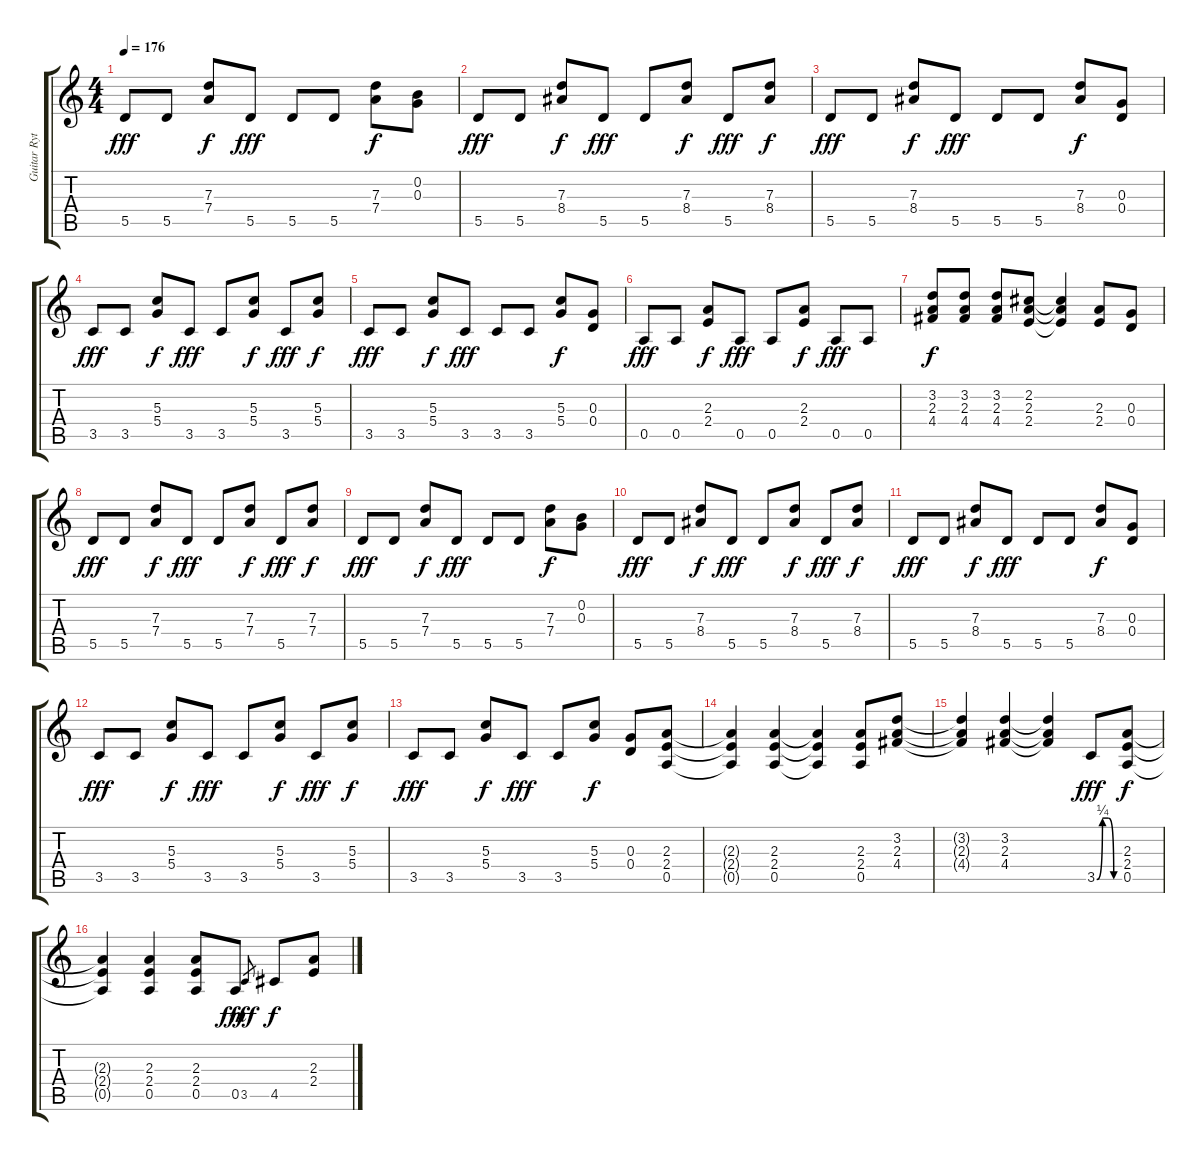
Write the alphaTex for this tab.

\track ("Guitar Rythm 2" "Guitar Ryt") {instrument distortionguitar}
\staff {score tabs}
\tuning (E4 B3 G3 D3 A2 E2) {hide}
\ts (4 4)
\tempo 176
\clef g2
\ks c
5.5.8{dy fff} 5.5.8 (7.3 7.4).8{dy f} 5.5.8{dy fff} 5.5.8 5.5.8 (7.3 7.4).8{dy f} (0.2 0.3).8 |
5.5.8{dy fff} 5.5.8 (7.3 8.4).8{dy f} 5.5.8{dy fff} 5.5.8 (7.3 8.4).8{dy f} 5.5.8{dy fff} (7.3 8.4).8{dy f} |
5.5.8{dy fff} 5.5.8 (7.3 8.4).8{dy f} 5.5.8{dy fff} 5.5.8 5.5.8 (7.3 8.4).8{dy f} (0.3 0.4).8 |
3.5.8{dy fff} 3.5.8 (5.3 5.4).8{dy f} 3.5.8{dy fff} 3.5.8 (5.3 5.4).8{dy f} 3.5.8{dy fff} (5.3 5.4).8{dy f} |
3.5.8{dy fff} 3.5.8 (5.3 5.4).8{dy f} 3.5.8{dy fff} 3.5.8 3.5.8 (5.3 5.4).8{dy f} (0.3 0.4).8 |
0.5.8{dy fff} 0.5.8 (2.3 2.4).8{dy f} 0.5.8{dy fff} 0.5.8 (2.3 2.4).8{dy f} 0.5.8{dy fff} 0.5.8 |
(3.2 2.3 4.4).8{dy f} (3.2 2.3 4.4).8 (3.2 2.3 4.4).8 (2.2 2.3 2.4).8 (2.2{t} 2.3{t} 2.4{t}).4 (2.3 2.4).8 (0.3 0.4).8 |
5.5.8{dy fff} 5.5.8 (7.3 7.4).8{dy f} 5.5.8{dy fff} 5.5.8 (7.3 7.4).8{dy f} 5.5.8{dy fff} (7.3 7.4).8{dy f} |
5.5.8{dy fff} 5.5.8 (7.3 7.4).8{dy f} 5.5.8{dy fff} 5.5.8 5.5.8 (7.3 7.4).8{dy f} (0.2 0.3).8 |
5.5.8{dy fff} 5.5.8 (7.3 8.4).8{dy f} 5.5.8{dy fff} 5.5.8 (7.3 8.4).8{dy f} 5.5.8{dy fff} (7.3 8.4).8{dy f} |
5.5.8{dy fff} 5.5.8 (7.3 8.4).8{dy f} 5.5.8{dy fff} 5.5.8 5.5.8 (7.3 8.4).8{dy f} (0.3 0.4).8 |
3.5.8{dy fff} 3.5.8 (5.3 5.4).8{dy f} 3.5.8{dy fff} 3.5.8 (5.3 5.4).8{dy f} 3.5.8{dy fff} (5.3 5.4).8{dy f} |
3.5.8{dy fff} 3.5.8 (5.3 5.4).8{dy f} 3.5.8{dy fff} 3.5.8 (5.3 5.4).8{dy f} (0.3 0.4).8 (2.3 2.4 0.5).8 |
(2.3{t} 2.4{t} 0.5{t}).4 (2.3 2.4 0.5).4 (2.3{t} 2.4{t} 0.5{t}).4 (2.3 2.4 0.5).8 (3.2 2.3 4.4).8 |
(3.2{t} 2.3{t} 4.4{t}).4 (3.2 2.3 4.4).4 (3.2{t} 2.3{t} 4.4{t}).4 3.5{be (custom 0 0 15 1 30 1 45 0 60 0)}.8{dy fff} (2.3 2.4 0.5).8{dy f} |
(2.3{t} 2.4{t} 0.5{t}).4 (2.3 2.4 0.5).4 (2.3 2.4 0.5).8 0.5.8{dy fff} 3.5.8{gr dy mf} 4.5.8{dy f} (2.3 2.4).8
